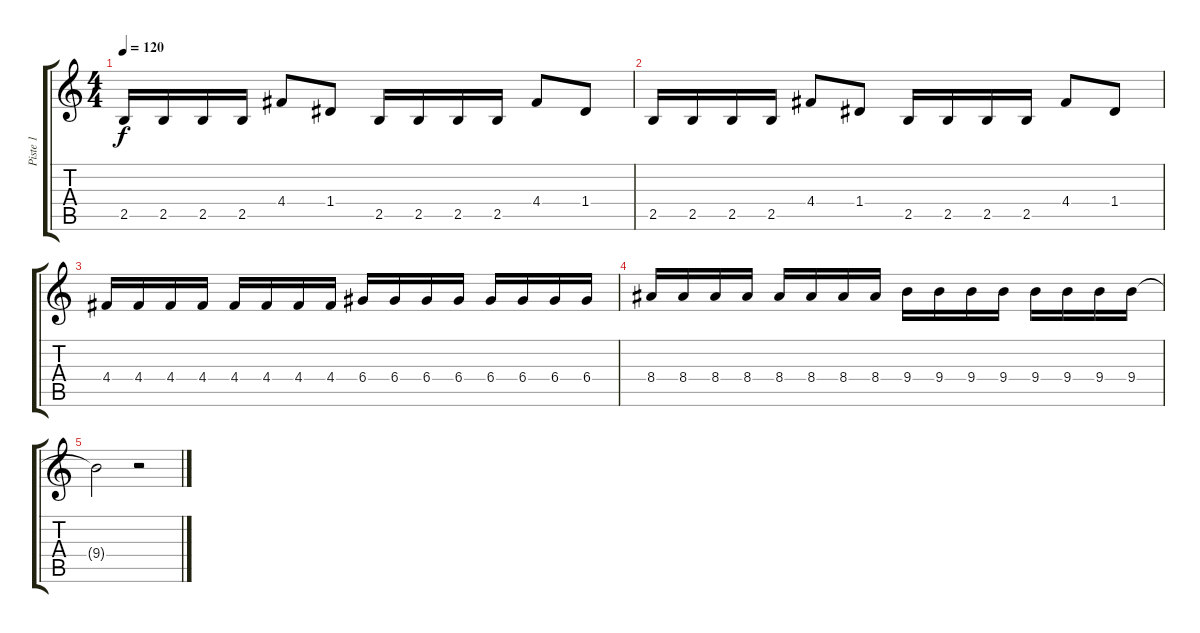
\track ("Piste 1" "Piste 1") {instrument distortionguitar}
\staff {score tabs}
\tuning (E4 B3 G3 D3 A2 E2) {hide}
\ts (4 4)
\tempo 120
\clef g2
\ks c
2.5.16{dy f volume 16} 2.5.16 2.5.16 2.5.16 4.4.8 1.4.8 2.5.16 2.5.16 2.5.16 2.5.16 4.4.8 1.4.8 |
2.5.16 2.5.16 2.5.16 2.5.16 4.4.8 1.4.8 2.5.16 2.5.16 2.5.16 2.5.16 4.4.8 1.4.8 |
4.4.16 4.4.16 4.4.16 4.4.16 4.4.16 4.4.16 4.4.16 4.4.16 6.4.16 6.4.16 6.4.16 6.4.16 6.4.16 6.4.16 6.4.16 6.4.16 |
8.4.16 8.4.16 8.4.16 8.4.16 8.4.16 8.4.16 8.4.16 8.4.16 9.4.16 9.4.16 9.4.16 9.4.16 9.4.16 9.4.16 9.4.16 9.4.16 |
9.4{t}.2 r.2
